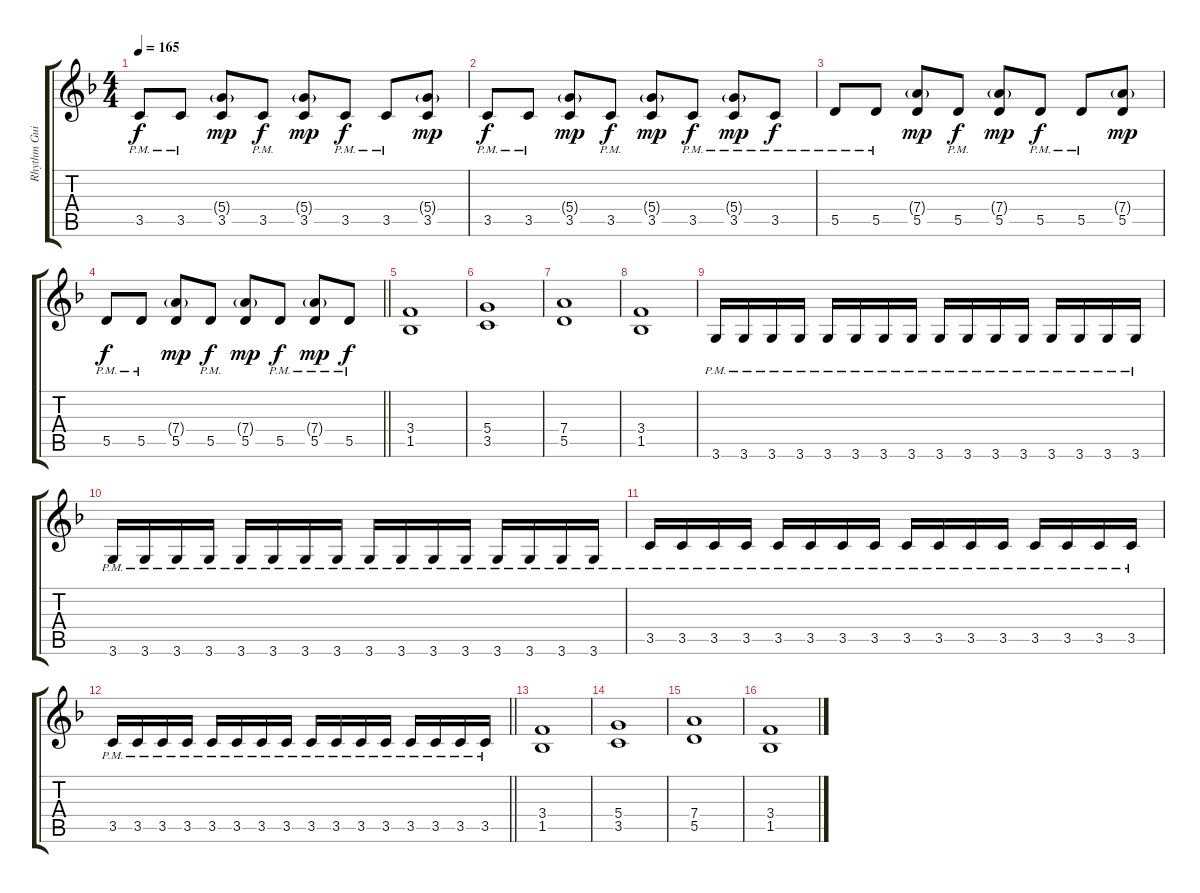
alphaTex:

\track ("Rhythm Guitar 1: Patrick Juhàsz" "Rhythm Gui") {instrument distortionguitar}
\staff {score tabs}
\tuning (E4 B3 G3 D3 A2 E2) {hide}
\ts (4 4)
\tempo 165
\clef g2
\ks dminor
3.5{pm}.8{dy f} 3.5{pm}.8 (5.4{g} 3.5).8{dy mp} 3.5{pm}.8{dy f} (5.4{g} 3.5).8{dy mp} 3.5{pm}.8{dy f} 3.5{pm}.8 (5.4{g} 3.5).8{dy mp} |
3.5{pm}.8{dy f} 3.5{pm}.8 (5.4{g} 3.5).8{dy mp} 3.5{pm}.8{dy f} (5.4{g} 3.5).8{dy mp} 3.5{pm}.8{dy f} (5.4{g} 3.5{pm}).8{dy mp} 3.5{pm}.8{dy f} |
5.5{pm}.8 5.5{pm}.8 (7.4{g} 5.5).8{dy mp} 5.5{pm}.8{dy f} (7.4{g} 5.5).8{dy mp} 5.5{pm}.8{dy f} 5.5{pm}.8 (7.4{g} 5.5).8{dy mp} |
\barLineRight lightlight
5.5{pm}.8{dy f} 5.5{pm}.8 (7.4{g} 5.5).8{dy mp} 5.5{pm}.8{dy f} (7.4{g} 5.5).8{dy mp} 5.5{pm}.8{dy f} (7.4{g} 5.5{pm}).8{dy mp} 5.5{pm}.8{dy f} |
(3.4 1.5).1 |
(5.4 3.5).1 |
(7.4 5.5).1 |
(3.4 1.5).1 |
3.6{pm}.16 3.6{pm}.16 3.6{pm}.16 3.6{pm}.16 3.6{pm}.16 3.6{pm}.16 3.6{pm}.16 3.6{pm}.16 3.6{pm}.16 3.6{pm}.16 3.6{pm}.16 3.6{pm}.16 3.6{pm}.16 3.6{pm}.16 3.6{pm}.16 3.6{pm}.16 |
3.6{pm}.16 3.6{pm}.16 3.6{pm}.16 3.6{pm}.16 3.6{pm}.16 3.6{pm}.16 3.6{pm}.16 3.6{pm}.16 3.6{pm}.16 3.6{pm}.16 3.6{pm}.16 3.6{pm}.16 3.6{pm}.16 3.6{pm}.16 3.6{pm}.16 3.6{pm}.16 |
3.5{pm}.16 3.5{pm}.16 3.5{pm}.16 3.5{pm}.16 3.5{pm}.16 3.5{pm}.16 3.5{pm}.16 3.5{pm}.16 3.5{pm}.16 3.5{pm}.16 3.5{pm}.16 3.5{pm}.16 3.5{pm}.16 3.5{pm}.16 3.5{pm}.16 3.5{pm}.16 |
\barLineRight lightlight
3.5{pm}.16 3.5{pm}.16 3.5{pm}.16 3.5{pm}.16 3.5{pm}.16 3.5{pm}.16 3.5{pm}.16 3.5{pm}.16 3.5{pm}.16 3.5{pm}.16 3.5{pm}.16 3.5{pm}.16 3.5{pm}.16 3.5{pm}.16 3.5{pm}.16 3.5{pm}.16 |
(3.4 1.5).1 |
(5.4 3.5).1 |
(7.4 5.5).1 |
(3.4 1.5).1
